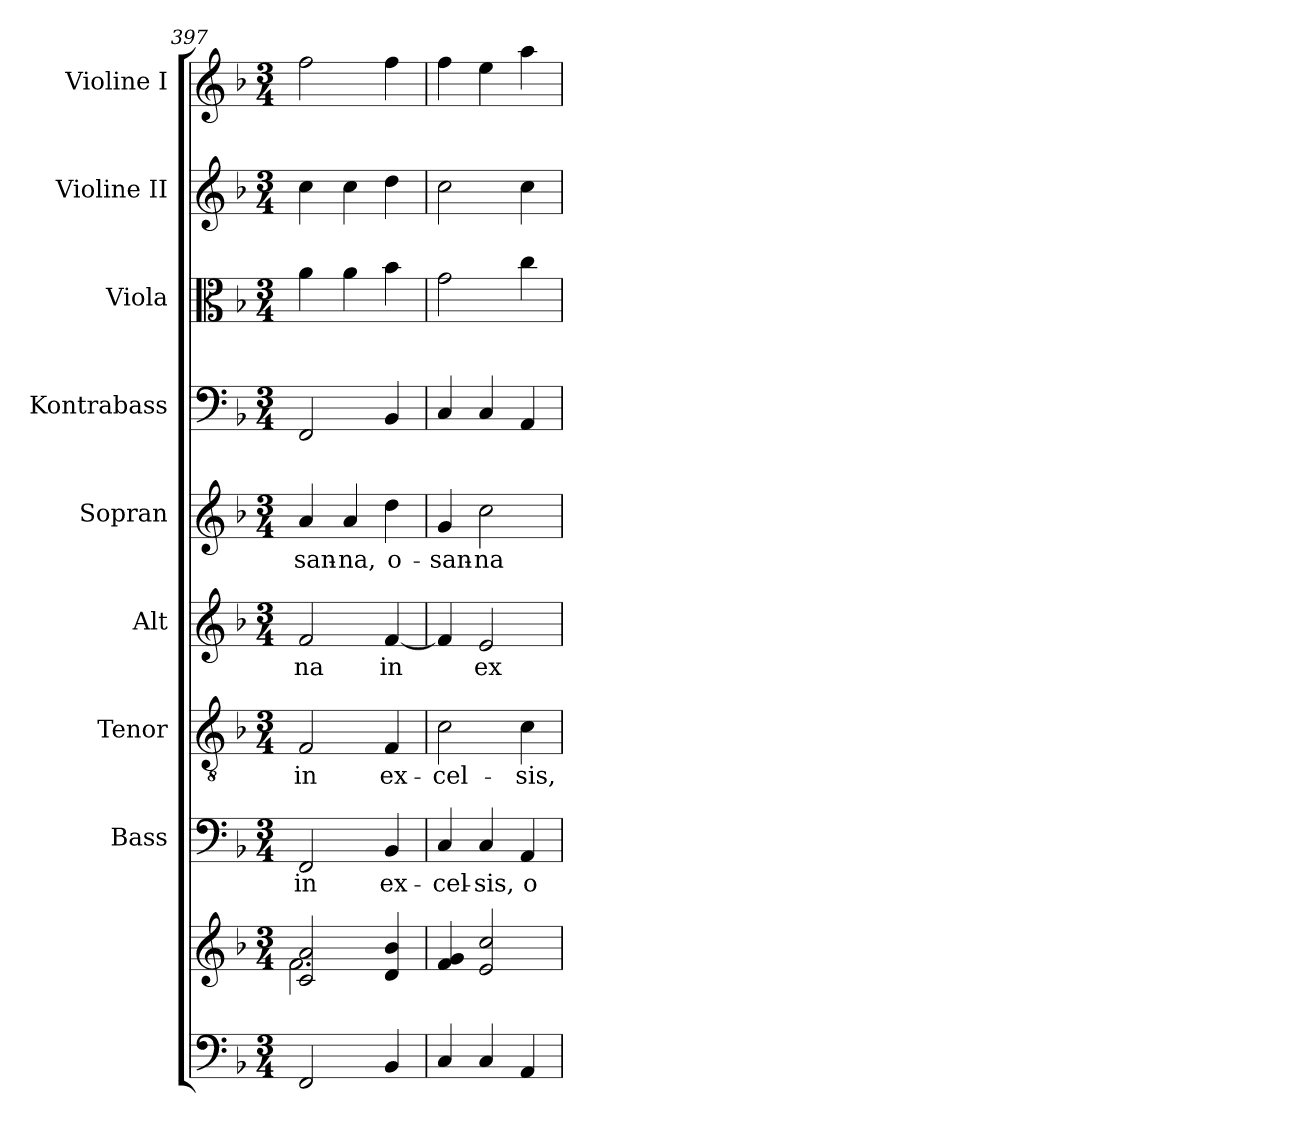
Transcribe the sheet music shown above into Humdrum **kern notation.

**kern	**kern	**kern	**text	**kern	**text	**kern	**text	**kern	**text	**kern	**kern	**kern	**kern
*part9	*part9	*part8	*part8	*part7	*part7	*part6	*part6	*part5	*part5	*part4	*part3	*part2	*part1
*staff10	*staff9	*staff8	*staff8	*staff7	*staff7	*staff6	*staff6	*staff5	*staff5	*staff4	*staff3	*staff2	*staff1
*	*	*I"Bass	*	*I"Tenor	*	*I"Alt	*	*I"Sopran	*	*I"Kontrabass	*I"Viola	*I"Violine II	*I"Violine I
*	*	*I'B.	*	*I'T.	*	*I'A.	*	*I'S.	*	*I'Kb.	*I'Vla.	*I'Vl. II	*I'Vl. I
*clefF4	*clefG2	*clefF4	*	*clefGv2	*	*clefG2	*	*clefG2	*	*clefF4	*clefC3	*clefG2	*clefG2
*	*	*	*	*	*	*	*	*	*	*ITrd7c12	*	*	*
*k[b-]	*k[b-]	*k[b-]	*	*k[b-]	*	*k[b-]	*	*k[b-]	*	*k[b-]	*k[b-]	*k[b-]	*k[b-]
*F:	*F:	*F:	*	*F:	*	*F:	*	*F:	*	*F:	*F:	*F:	*F:
*M3/4	*M3/4	*M3/4	*	*M3/4	*	*M3/4	*	*M3/4	*	*M3/4	*M3/4	*M3/4	*M3/4
=397	=397	=397	=397	=397	=397	=397	=397	=397	=397	=397	=397	=397	=397
*	*^	*	*	*	*	*	*	*	*	*	*	*	*
!	!	!	!	!LO:LY:b	!	!LO:LY:b	!	!LO:LY:b	!	!LO:LY:b	!	!	!	!
2FF/	2c/ 2a/	2.f\	2FF/	in	2F/	in	2f/	-na	4a/	-san-	2FFF/	4a\	4cc\	2ff\
!	!	!	!	!	!	!	!	!	!	!LO:LY:b	!	!	!	!
.	.	.	.	.	.	.	.	.	4a/	-na,	.	4a\	4cc\	.
!	!	!	!	!LO:LY:b	!	!LO:LY:b	!	!LO:LY:b	!	!LO:LY:b	!	!	!	!
4BB-/	4d/ 4b-/	.	4BB-/	ex-	4F/	ex-	[4f/	in	4dd\	o-	4BBB-/	4b-\	4dd\	4ff\
*	*v	*v	*	*	*	*	*	*	*	*	*	*	*	*
!!LO:PB:g=z
=398	=398	=398	=398	=398	=398	=398	=398	=398	=398	=398	=398	=398	=398
!	!	!	!LO:LY:b	!	!LO:LY:b	!	!	!	!LO:LY:b	!	!	!	!
4C/	4f/ 4g/	4C/	-cel-	2c\	-cel-	4f/]	.	4g/	-san-	4CC/	2g\	2cc\	4ff\
!	!	!	!LO:LY:b	!	!	!	!LO:LY:b	!	!LO:LY:b	!	!	!	!
4C/	2e/ 2cc/	4C/	-sis,	.	.	2e/	ex-	2cc\	-na	4CC/	.	.	4ee\
!	!	!	!LO:LY:b	!	!LO:LY:b	!	!	!	!	!	!	!	!
4AA/	.	4AA/	o-	4c\	-sis,	.	.	.	.	4AAA/	4cc\	4cc\	4aa\
=	=	=	=	=	=	=	=	=	=	=	=	=	=
*-	*-	*-	*-	*-	*-	*-	*-	*-	*-	*-	*-	*-	*-
